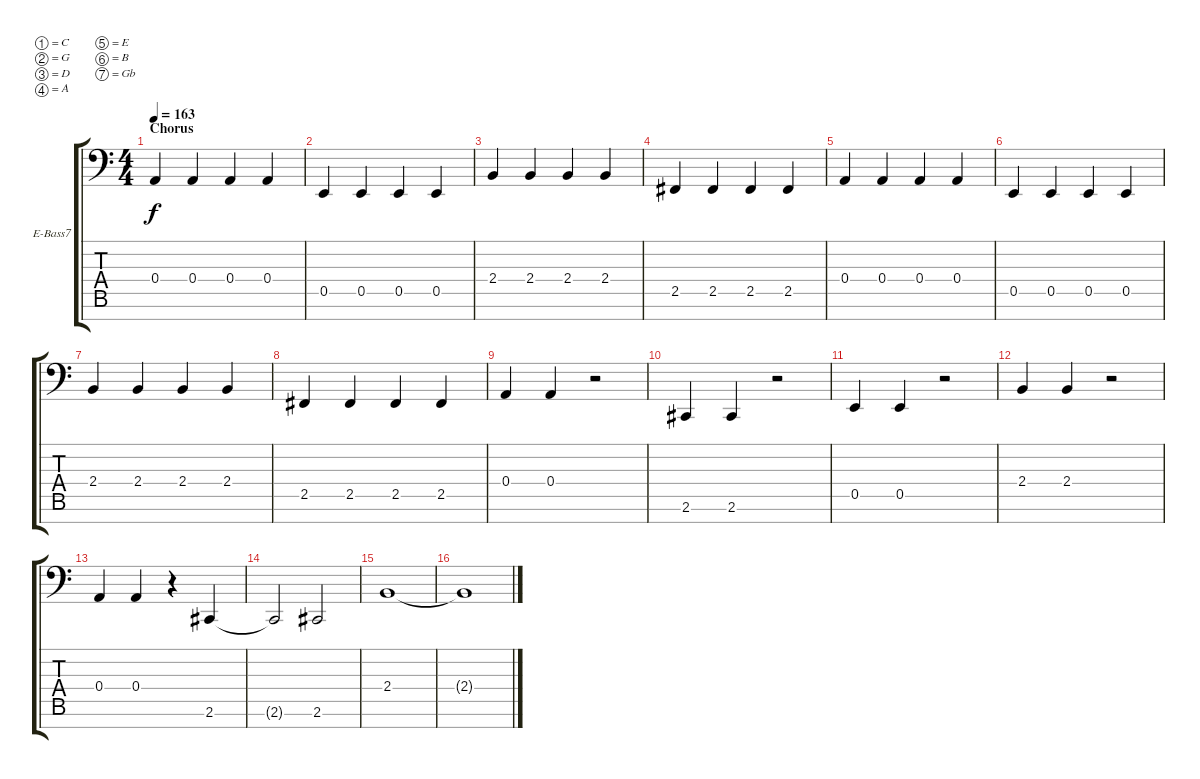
\bracketExtendMode groupsimilarinstruments
\firstSystemTrackNameOrientation horizontal
\otherSystemsTrackNameOrientation horizontal
\track ("Electric Bass" "E-Bass7") {instrument electricbassfinger}
\staff {score tabs}
\tuning (C3 G2 D2 A1 E1 B0 Gb0)
\ts (4 4)
\section ("" "Chorus")
\tempo 163
\clef f4
\scale
0.333333
\ks c
0.4.4{dy f} 0.4.4 0.4.4 0.4.4 |
\scale
0.333333 0.5.4 0.5.4 0.5.4 0.5.4 |
\scale
0.333333 2.4.4 2.4.4 2.4.4 2.4.4 |
\scale
0.333333 2.5.4 2.5.4 2.5.4 2.5.4 |
\scale
0.333333 0.4.4 0.4.4 0.4.4 0.4.4 |
\scale
0.333333 0.5.4 0.5.4 0.5.4 0.5.4 |
\scale
0.333333 2.4.4 2.4.4 2.4.4 2.4.4 |
\scale
0.333333 2.5.4 2.5.4 2.5.4 2.5.4 |
\scale
0.333333 0.4.4 0.4.4 r.2 |
\scale
0.333333 2.6.4 2.6.4 r.2 |
\scale
0.333333 0.5.4 0.5.4 r.2 |
\scale
0.333333 2.4.4 2.4.4 r.2 |
\scale
0.333333 0.4.4 0.4.4 r.4 2.6.4 |
\scale
0.333333 2.6{t}.2 2.6.2 |
\scale
0.333333 2.4.1 |
\scale
0.333333 2.4{t}.1
